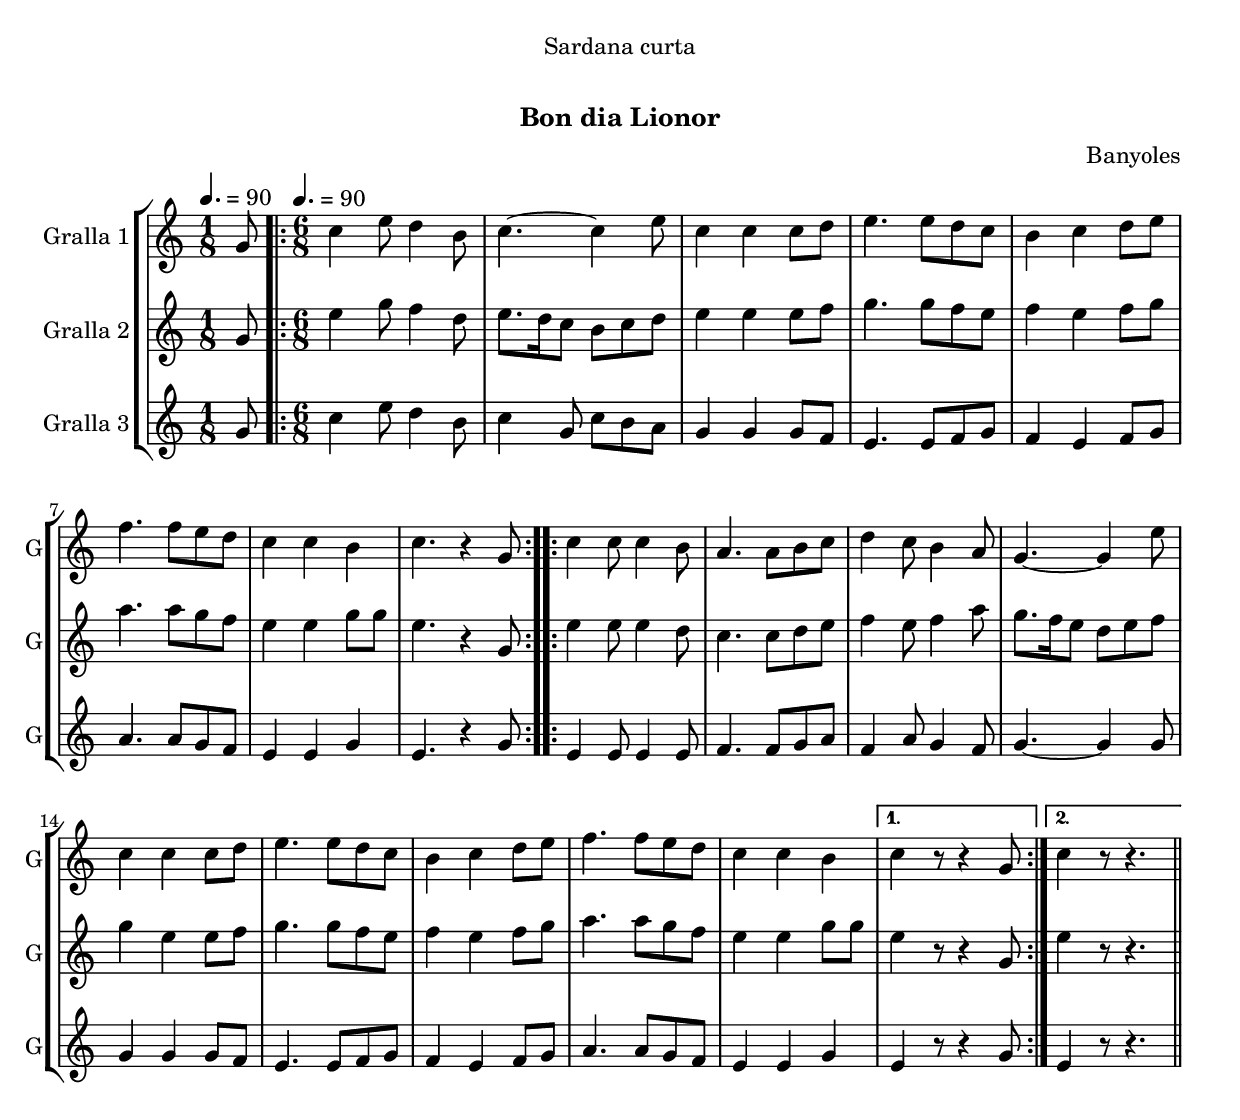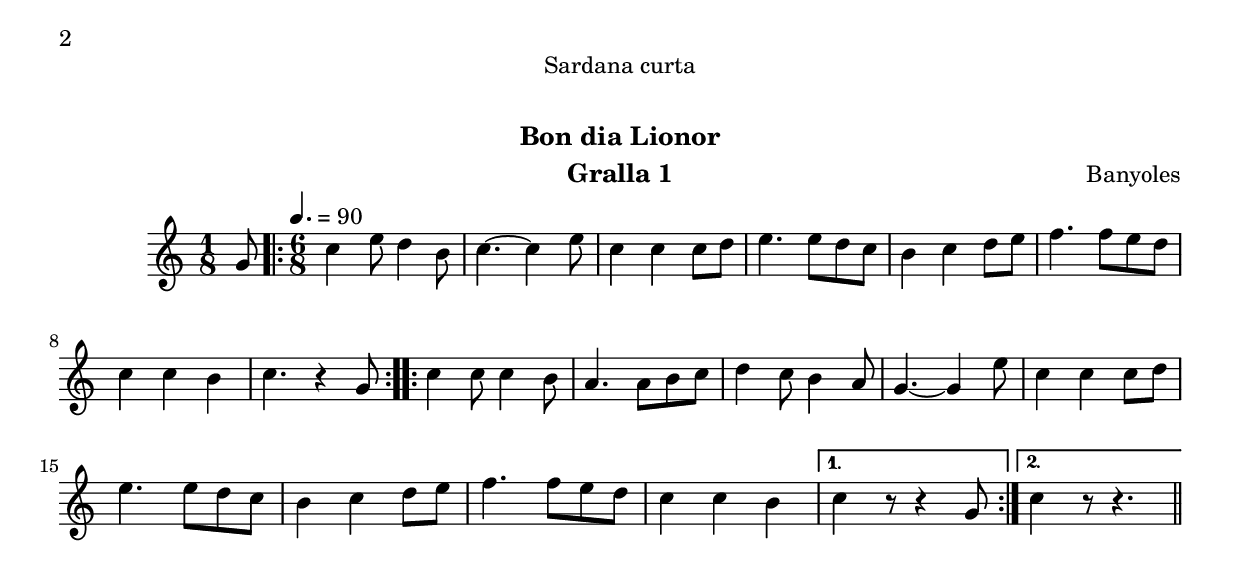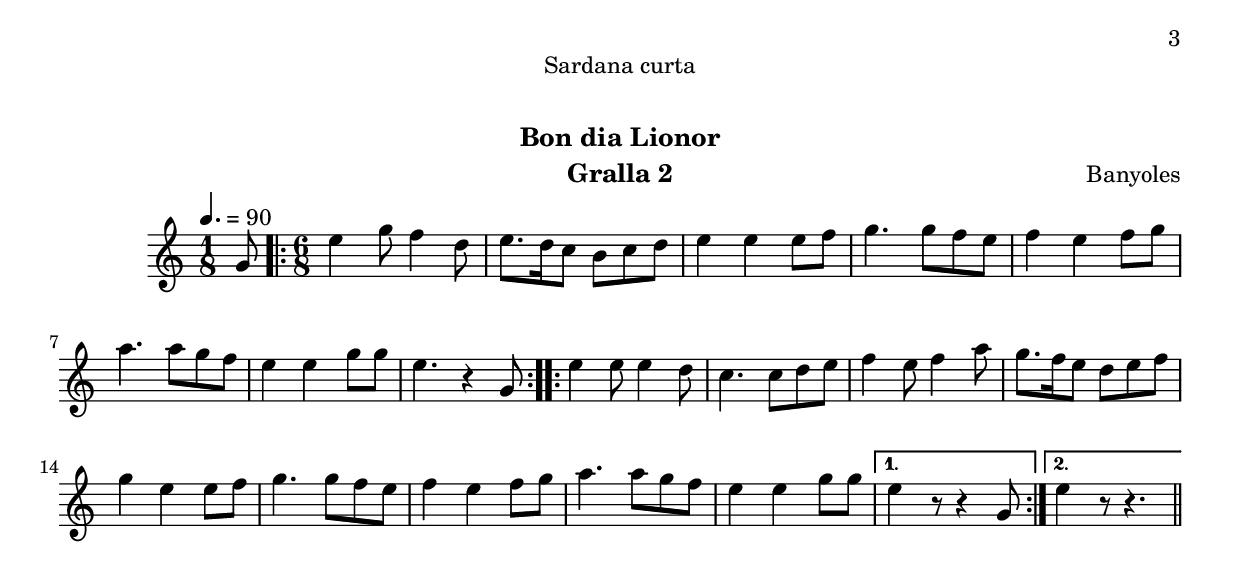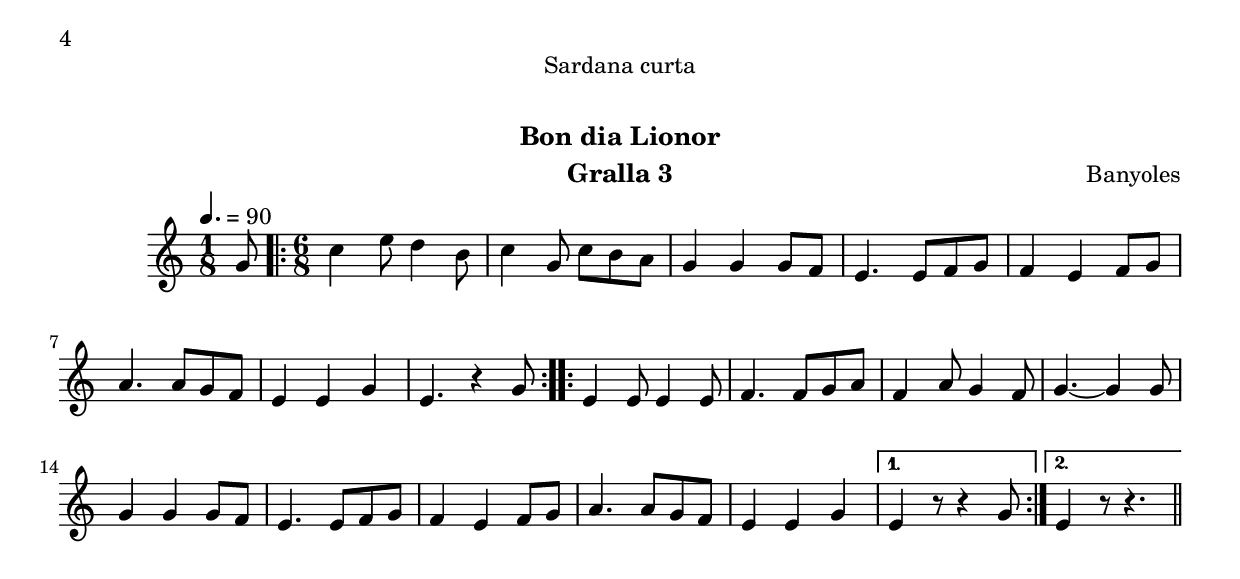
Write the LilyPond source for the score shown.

\version "2.22.1"

\header {
  dedication="Sardana curta"
  title="  "
  subtitle="Bon dia Lionor"
  subsubtitle=""
  poet=""
  meter=""
  piece=""
  composer="Banyoles"
  arranger=""
  opus=""
  instrument=""
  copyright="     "
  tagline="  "
}

liniaroAa =
\relative g'
{
  \clef treble
  \key c \major
  \time 1/8
  g8 \tempo 4. = 90  |
  \time 6/8   \repeat volta 2 { c4 e8 d4 b8  |
  c4. ~ c4 e8  |
  c4 c c8 d  |
  %05
  e4. e8 d c  |
  b4 c d8 e  |
  f4. f8 e d  |
  c4 c b  |
  c4. r4 g8  | }
  %10
  \repeat volta 2 { c4 c8 c4 b8  |
  a4. a8 b c  |
  d4 c8 b4 a8  |
  g4. ~ g4 e'8  |
  c4 c c8 d  |
  %15
  e4. e8 d c  |
  b4 c d8 e  |
  f4. f8 e d  |
  c4 c b }
  \alternative { { c4 r8 r4 g8 }
  %20
  { c4 r8 r4. } } \bar "||"
}

liniaroAb =
\relative g'
{
  \tempo 4. = 90
  \clef treble
  \key c \major
  \time 1/8
  g8  |
  \time 6/8   \repeat volta 2 { e'4 g8 f4 d8  |
  e8. d16 c8 b c d  |
  e4 e e8 f  |
  %05
  g4. g8 f e  |
  f4 e f8 g  |
  a4. a8 g f  |
  e4 e g8 g  |
  e4. r4 g,8  | }
  %10
  \repeat volta 2 { e'4 e8 e4 d8  |
  c4. c8 d e  |
  f4 e8 f4 a8  |
  g8. f16 e8 d e f  |
  g4 e e8 f  |
  %15
  g4. g8 f e  |
  f4 e f8 g  |
  a4. a8 g f  |
  e4 e g8 g }
  \alternative { { e4 r8 r4 g,8 }
  %20
  { e'4 r8 r4. } } \bar "||"
}

liniaroAc =
\relative g'
{
  \tempo 4. = 90
  \clef treble
  \key c \major
  \time 1/8
  g8  |
  \time 6/8   \repeat volta 2 { c4 e8 d4 b8  |
  c4 g8 c b a  |
  g4 g g8 f  |
  %05
  e4. e8 f g  |
  f4 e f8 g  |
  a4. a8 g f  |
  e4 e g  |
  e4. r4 g8  | }
  %10
  \repeat volta 2 { e4 e8 e4 e8  |
  f4. f8 g a  |
  f4 a8 g4 f8  |
  g4. ~ g4 g8  |
  g4 g g8 f  |
  %15
  e4. e8 f g  |
  f4 e f8 g  |
  a4. a8 g f  |
  e4 e g }
  \alternative { { e4 r8 r4 g8 }
  %20
  { e4 r8 r4. } } \bar "||"
}

\bookpart {
  \score {
    \new StaffGroup {
      \override Score.RehearsalMark #'self-alignment-X = #LEFT
      <<
        \new Staff \with {instrumentName = #"Gralla 1" shortInstrumentName = #"G"} \liniaroAa
        \new Staff \with {instrumentName = #"Gralla 2" shortInstrumentName = #"G"} \liniaroAb
        \new Staff \with {instrumentName = #"Gralla 3" shortInstrumentName = #"G"} \liniaroAc
      >>
    }
    \layout {}
  }
  \score { \unfoldRepeats
    \new StaffGroup {
      \override Score.RehearsalMark #'self-alignment-X = #LEFT
      <<
        \new Staff \with {instrumentName = #"Gralla 1" shortInstrumentName = #"G"} \liniaroAa
        \new Staff \with {instrumentName = #"Gralla 2" shortInstrumentName = #"G"} \liniaroAb
        \new Staff \with {instrumentName = #"Gralla 3" shortInstrumentName = #"G"} \liniaroAc
      >>
    }
    \midi {
      \set Staff.midiInstrument = "oboe"
      \set DrumStaff.midiInstrument = "drums"
    }
  }
}

\bookpart {
  \header {instrument="Gralla 1"}
  \score {
    \new StaffGroup {
      \override Score.RehearsalMark #'self-alignment-X = #LEFT
      <<
        \new Staff \liniaroAa
      >>
    }
    \layout {}
  }
  \score { \unfoldRepeats
    \new StaffGroup {
      \override Score.RehearsalMark #'self-alignment-X = #LEFT
      <<
        \new Staff \liniaroAa
      >>
    }
    \midi {
      \set Staff.midiInstrument = "oboe"
      \set DrumStaff.midiInstrument = "drums"
    }
  }
}

\bookpart {
  \header {instrument="Gralla 2"}
  \score {
    \new StaffGroup {
      \override Score.RehearsalMark #'self-alignment-X = #LEFT
      <<
        \new Staff \liniaroAb
      >>
    }
    \layout {}
  }
  \score { \unfoldRepeats
    \new StaffGroup {
      \override Score.RehearsalMark #'self-alignment-X = #LEFT
      <<
        \new Staff \liniaroAb
      >>
    }
    \midi {
      \set Staff.midiInstrument = "oboe"
      \set DrumStaff.midiInstrument = "drums"
    }
  }
}

\bookpart {
  \header {instrument="Gralla 3"}
  \score {
    \new StaffGroup {
      \override Score.RehearsalMark #'self-alignment-X = #LEFT
      <<
        \new Staff \liniaroAc
      >>
    }
    \layout {}
  }
  \score { \unfoldRepeats
    \new StaffGroup {
      \override Score.RehearsalMark #'self-alignment-X = #LEFT
      <<
        \new Staff \liniaroAc
      >>
    }
    \midi {
      \set Staff.midiInstrument = "oboe"
      \set DrumStaff.midiInstrument = "drums"
    }
  }
}

